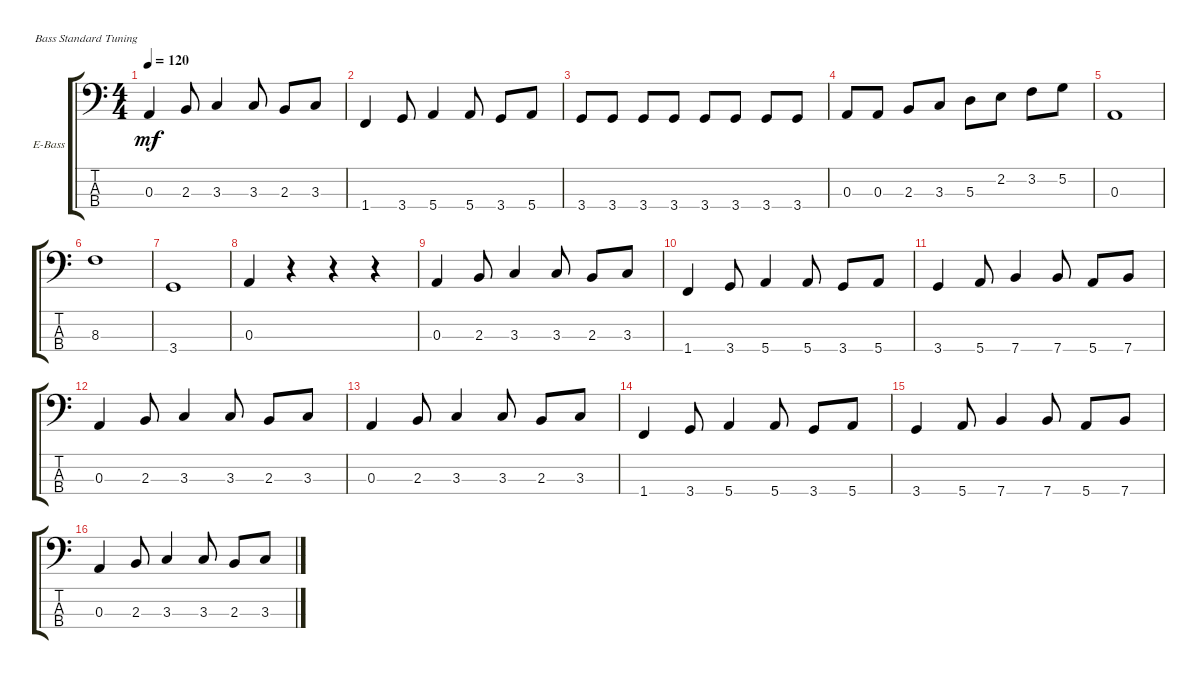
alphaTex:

\bracketExtendMode groupsimilarinstruments
\firstSystemTrackNameOrientation horizontal
\otherSystemsTrackNameOrientation horizontal
\track ("Electric Bass" "E-Bass") {instrument electricbassfinger}
\staff {score tabs}
\tuning (G2 D2 A1 E1)
\ts (4 4)
\tempo 120
\clef f4
\ks c
0.3.4{dy mf} 2.3.8 3.3.4 3.3.8 2.3.8 3.3.8 |
1.4.4 3.4.8 5.4.4 5.4.8 3.4.8 5.4.8 |
3.4.8 3.4.8 3.4.8 3.4.8 3.4.8 3.4.8 3.4.8 3.4.8 |
0.3.8 0.3.8 2.3.8 3.3.8 5.3.8 2.2.8 3.2.8 5.2.8 |
0.3.1 |
8.3.1 |
3.4.1 |
0.3.4 r.4 r.4 r.4 |
0.3.4 2.3.8 3.3.4 3.3.8 2.3.8 3.3.8 |
1.4.4 3.4.8 5.4.4 5.4.8 3.4.8 5.4.8 |
3.4.4 5.4.8 7.4.4 7.4.8 5.4.8 7.4.8 |
0.3.4 2.3.8 3.3.4 3.3.8 2.3.8 3.3.8 |
0.3.4 2.3.8 3.3.4 3.3.8 2.3.8 3.3.8 |
1.4.4 3.4.8 5.4.4 5.4.8 3.4.8 5.4.8 |
3.4.4 5.4.8 7.4.4 7.4.8 5.4.8 7.4.8 |
0.3.4 2.3.8 3.3.4 3.3.8 2.3.8 3.3.8
